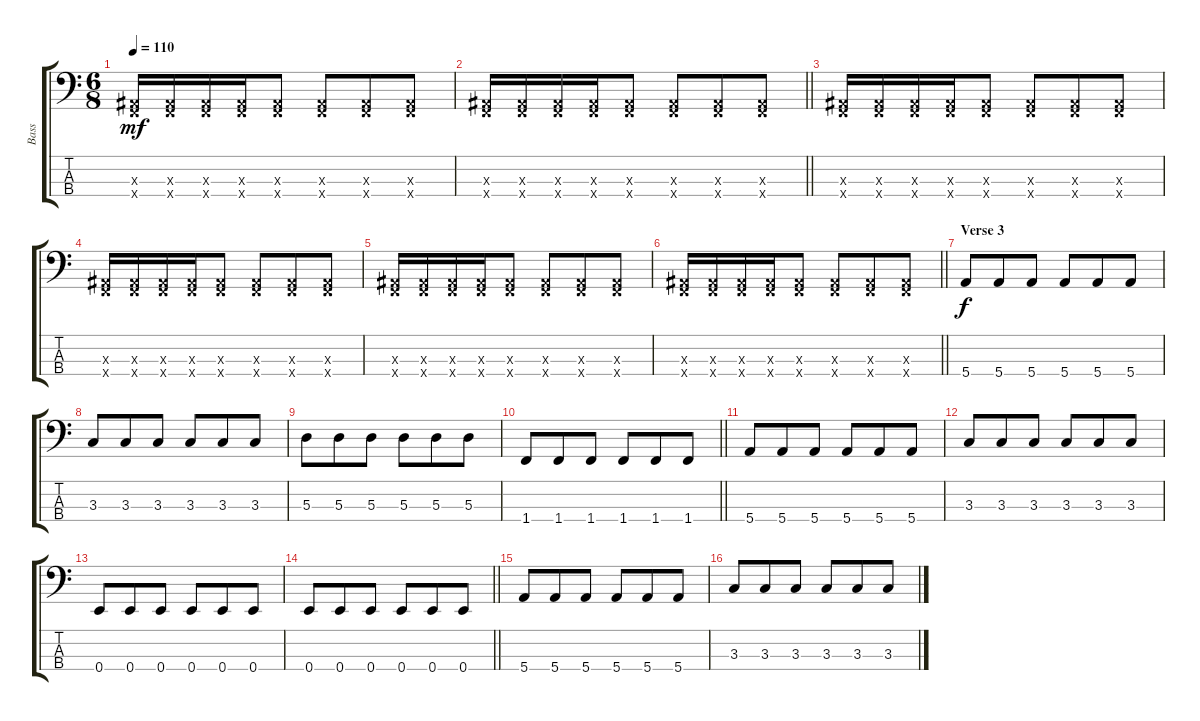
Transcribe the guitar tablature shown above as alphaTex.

\track ("Bass" "Bass") {instrument electricbassfinger}
\staff {score tabs}
\tuning (G2 D2 A1 E1) {hide}
\ts (6 8)
\tempo 110
\clef f4
\ks c
(1.3{x} 1.4{x}).16{dy mf} (1.3{x} 1.4{x}).16 (1.3{x} 1.4{x}).16 (1.3{x} 1.4{x}).16 (1.3{x} 1.4{x}).8 (1.3{x} 1.4{x}).8 (1.3{x} 1.4{x}).8 (1.3{x} 1.4{x}).8 |
\barLineRight lightlight
(1.3{x} 1.4{x}).16 (1.3{x} 1.4{x}).16 (1.3{x} 1.4{x}).16 (1.3{x} 1.4{x}).16 (1.3{x} 1.4{x}).8 (1.3{x} 1.4{x}).8 (1.3{x} 1.4{x}).8 (1.3{x} 1.4{x}).8 |
\section ("" "")
(1.3{x} 1.4{x}).16 (1.3{x} 1.4{x}).16 (1.3{x} 1.4{x}).16 (1.3{x} 1.4{x}).16 (1.3{x} 1.4{x}).8 (1.3{x} 1.4{x}).8 (1.3{x} 1.4{x}).8 (1.3{x} 1.4{x}).8 |
(1.3{x} 1.4{x}).16 (1.3{x} 1.4{x}).16 (1.3{x} 1.4{x}).16 (1.3{x} 1.4{x}).16 (1.3{x} 1.4{x}).8 (1.3{x} 1.4{x}).8 (1.3{x} 1.4{x}).8 (1.3{x} 1.4{x}).8 |
(1.3{x} 1.4{x}).16 (1.3{x} 1.4{x}).16 (1.3{x} 1.4{x}).16 (1.3{x} 1.4{x}).16 (1.3{x} 1.4{x}).8 (1.3{x} 1.4{x}).8 (1.3{x} 1.4{x}).8 (1.3{x} 1.4{x}).8 |
\barLineRight lightlight
(1.3{x} 1.4{x}).16 (1.3{x} 1.4{x}).16 (1.3{x} 1.4{x}).16 (1.3{x} 1.4{x}).16 (1.3{x} 1.4{x}).8 (1.3{x} 1.4{x}).8 (1.3{x} 1.4{x}).8 (1.3{x} 1.4{x}).8 |
\section ("" "Verse 3")
5.4.8{dy f} 5.4.8 5.4.8 5.4.8 5.4.8 5.4.8 |
3.3.8 3.3.8 3.3.8 3.3.8 3.3.8 3.3.8 |
5.3.8 5.3.8 5.3.8 5.3.8 5.3.8 5.3.8 |
\barLineRight lightlight
1.4.8 1.4.8 1.4.8 1.4.8 1.4.8 1.4.8 |
\section ("" "")
5.4.8 5.4.8 5.4.8 5.4.8 5.4.8 5.4.8 |
3.3.8 3.3.8 3.3.8 3.3.8 3.3.8 3.3.8 |
0.4.8 0.4.8 0.4.8 0.4.8 0.4.8 0.4.8 |
\barLineRight lightlight
0.4.8 0.4.8 0.4.8 0.4.8 0.4.8 0.4.8 |
\section ("" "")
5.4.8 5.4.8 5.4.8 5.4.8 5.4.8 5.4.8 |
3.3.8 3.3.8 3.3.8 3.3.8 3.3.8 3.3.8
